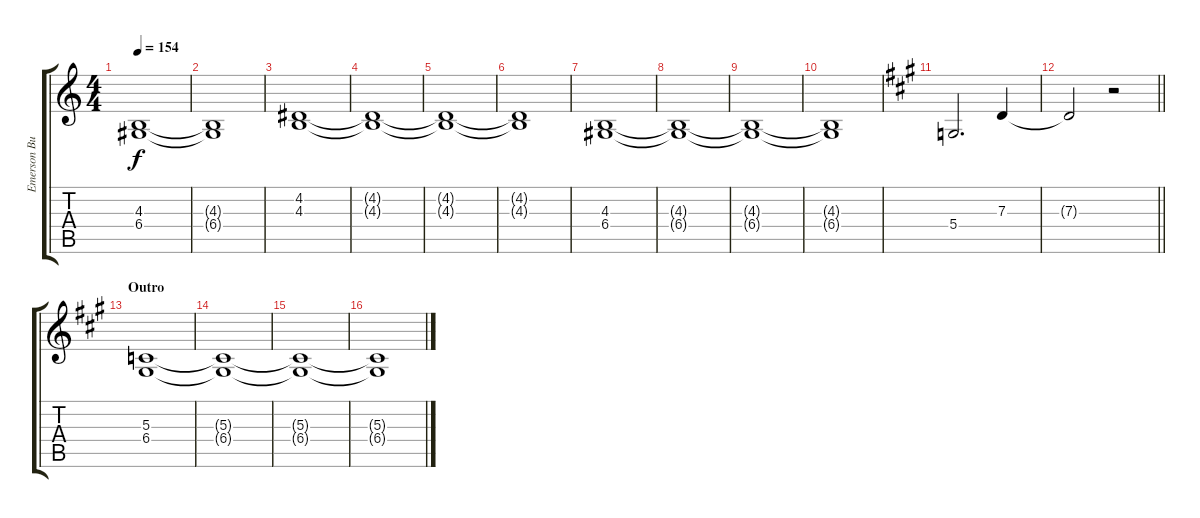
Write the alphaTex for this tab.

\track ("Emerson Burton (Keyboard)" "Emerson Bu") {instrument pad2warm}
\staff {score tabs}
\tuning (E4 B3 G3 D3 A2 E2) {hide}
\ts (4 4)
\tempo 154
\clef g2
\ks c
(4.3{t} 6.4{t}).1{dy f} |
(4.3{t} 6.4{t}).1 |
(4.2 4.3).1 |
(4.2{t} 4.3{t}).1 |
(4.2{t} 4.3{t}).1 |
(4.2{t} 4.3{t}).1 |
(4.3 6.4).1 |
(4.3{t} 6.4{t}).1 |
(4.3{t} 6.4{t}).1 |
(4.3{t} 6.4{t}).1 |
\ks a
5.4.2{d} 7.3.4 |
\barLineRight lightlight
7.3{t}.2 r.2 |
\section ("" "Outro")
(5.3 6.4).1 |
(5.3{t} 6.4{t}).1 |
(5.3{t} 6.4{t}).1 |
(5.3{t} 6.4{t}).1
